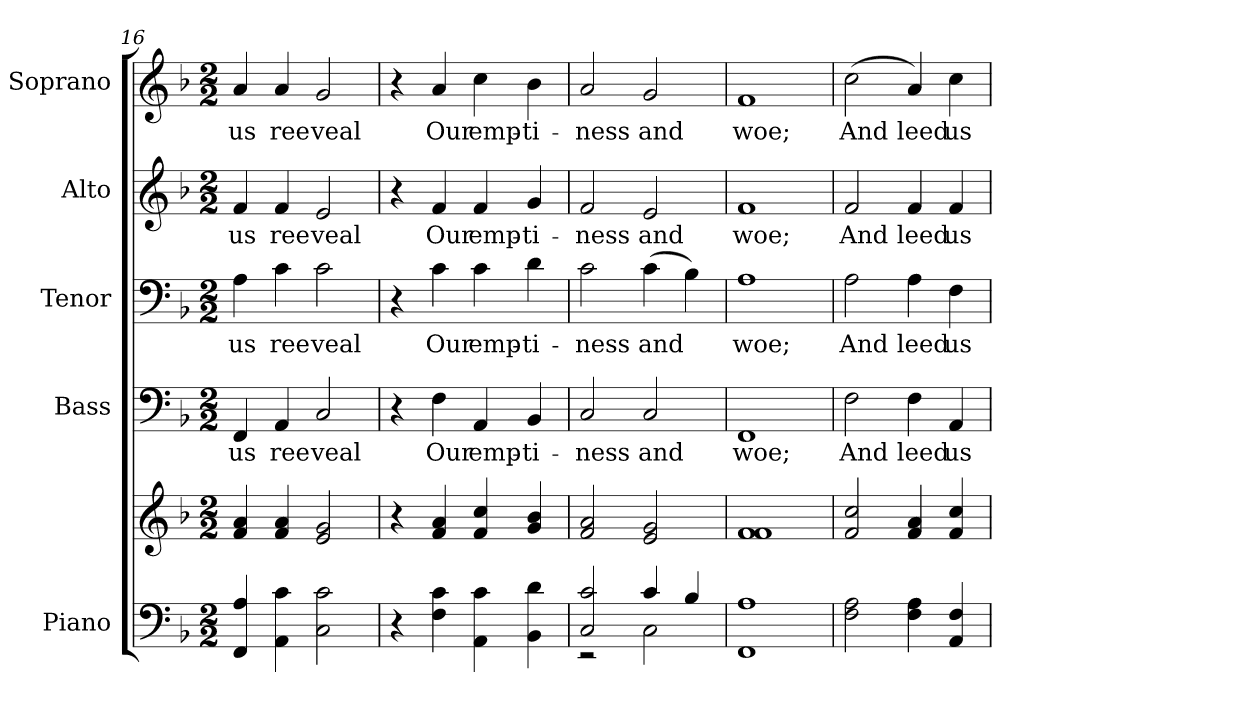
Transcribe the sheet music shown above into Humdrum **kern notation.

**kern	**kern	**kern	**text	**kern	**text	**kern	**text	**kern	**text
*part5	*part5	*part4	*part4	*part3	*part3	*part2	*part2	*part1	*part1
*staff6	*staff5	*staff4	*staff4	*staff3	*staff3	*staff2	*staff2	*staff1	*staff1
*I"Piano	*	*I"Bass	*	*I"Tenor	*	*I"Alto	*	*I"Soprano	*
*I'Pno.	*	*I'B.	*	*I'T.	*	*I'A.	*	*I'S.	*
!!LO:PB:g=z
*clefF4	*clefG2	*clefF4	*	*clefF4	*	*clefG2	*	*clefG2	*
*k[b-]	*k[b-]	*k[b-]	*	*k[b-]	*	*k[b-]	*	*k[b-]	*
*F:	*F:	*F:	*	*F:	*	*F:	*	*F:	*
*M2/2	*M2/2	*M2/2	*	*M2/2	*	*M2/2	*	*M2/2	*
=16	=16	=16	=16	=16	=16	=16	=16	=16	=16
!	!	!	!LO:LY:b:color=#000000	!	!	!	!	!	!
!	!	!	!	!	!LO:LY:b:color=#000000	!	!	!	!
!	!	!	!	!	!	!	!LO:LY:b:color=#000000	!	!
!	!	!	!	!	!	!	!	!	!LO:LY:b:color=#000000
4FFi/ 4Ai	4fi/ 4ai	4FFi/	us	4Ai\	us	4fi/	us	4ai/	us
!	!	!	!LO:LY:b:color=#000000	!	!	!	!	!	!
!	!	!	!	!	!LO:LY:b:color=#000000	!	!	!	!
!	!	!	!	!	!	!	!LO:LY:b:color=#000000	!	!
!	!	!	!	!	!	!	!	!	!LO:LY:b:color=#000000
4AAi\ 4ci	4fi/ 4ai	4AAi/	ree	4ci\	ree	4fi/	ree	4ai/	ree
!	!	!	!LO:LY:b:color=#000000	!	!	!	!	!	!
!	!	!	!	!	!LO:LY:b:color=#000000	!	!	!	!
!	!	!	!	!	!	!	!LO:LY:b:color=#000000	!	!
!	!	!	!	!	!	!	!	!	!LO:LY:b:color=#000000
2Ci\ 2ci	2ei/ 2gi	2Ci/	veal	2ci\	veal	2ei/	veal	2gi/	veal
=17	=17	=17	=17	=17	=17	=17	=17	=17	=17
4r	4r	4r	.	4r	.	4r	.	4r	.
!	!	!	!LO:LY:b:color=#000000	!	!	!	!	!	!
!	!	!	!	!	!LO:LY:b:color=#000000	!	!	!	!
!	!	!	!	!	!	!	!LO:LY:b:color=#000000	!	!
!	!	!	!	!	!	!	!	!	!LO:LY:b:color=#000000
4Fi\ 4ci	4fi/ 4ai	4Fi\	Our	4ci\	Our	4fi/	Our	4ai/	Our
!	!	!	!LO:LY:b:color=#000000	!	!	!	!	!	!
!	!	!	!	!	!LO:LY:b:color=#000000	!	!	!	!
!	!	!	!	!	!	!	!LO:LY:b:color=#000000	!	!
!	!	!	!	!	!	!	!	!	!LO:LY:b:color=#000000
4AAi\ 4ci	4fi/ 4cci	4AAi/	emp-	4ci\	emp-	4fi/	emp-	4cci\	emp-
!	!	!	!LO:LY:b:color=#000000	!	!	!	!	!	!
!	!	!	!	!	!LO:LY:b:color=#000000	!	!	!	!
!	!	!	!	!	!	!	!LO:LY:b:color=#000000	!	!
!	!	!	!	!	!	!	!	!	!LO:LY:b:color=#000000
4BB-i\ 4di	4gi/ 4b-i	4BB-i/	-ti-	4di\	-ti-	4gi/	-ti-	4b-i\	-ti-
=18	=18	=18	=18	=18	=18	=18	=18	=18	=18
*^	*	*	*	*	*	*	*	*	*
!	!	!	!	!LO:LY:b:color=#000000	!	!	!	!	!	!
!	!	!	!	!	!	!LO:LY:b:color=#000000	!	!	!	!
!	!	!	!	!	!	!	!	!LO:LY:b:color=#000000	!	!
!	!	!	!	!	!	!	!	!	!	!LO:LY:b:color=#000000
2Ci/ 2ci	2r	2fi/ 2ai	2Ci/	-ness	2ci\	-ness	2fi/	-ness	2ai/	-ness
!	!	!	!	!LO:LY:b:color=#000000	!	!	!	!	!	!
!	!	!	!	!	!	!LO:LY:b:color=#000000	!	!	!	!
!	!	!	!	!	!	!	!	!LO:LY:b:color=#000000	!	!
!	!	!	!	!	!	!	!	!	!	!LO:LY:b:color=#000000
4ci/	2Ci\	2ei/ 2gi	2Ci/	and	(4ci\	and	2ei/	and	2gi/	and
4B-i/	.	.	.	.	4B-i\)	.	.	.	.	.
*v	*v	*	*	*	*	*	*	*	*	*
!!LO:PB:g=z
=19	=19	=19	=19	=19	=19	=19	=19	=19	=19
!	!	!	!LO:LY:b:color=#000000	!	!	!	!	!	!
!	!	!	!	!	!LO:LY:b:color=#000000	!	!	!	!
!	!	!	!	!	!	!	!LO:LY:b:color=#000000	!	!
!	!	!	!	!	!	!	!	!	!LO:LY:b:color=#000000
1FFi 1Ai	1fi 1fi	1FFi	woe;	1Ai	woe;	1fi	woe;	1fi	woe;
=20	=20	=20	=20	=20	=20	=20	=20	=20	=20
!	!	!	!LO:LY:b:color=#000000	!	!	!	!	!	!
!	!	!	!	!	!LO:LY:b:color=#000000	!	!	!	!
!	!	!	!	!	!	!	!LO:LY:b:color=#000000	!	!
!	!	!	!	!	!	!	!	!	!LO:LY:b:color=#000000
2Fi\ 2Ai	2fi/ 2cci	2Fi\	And	2Ai\	And	2fi/	And	(2cci\	And
!	!	!	!LO:LY:b:color=#000000	!	!	!	!	!	!
!	!	!	!	!	!LO:LY:b:color=#000000	!	!	!	!
!	!	!	!	!	!	!	!LO:LY:b:color=#000000	!	!
!	!	!	!	!	!	!	!	!	!LO:LY:b:color=#000000
4Fi\ 4Ai	4fi/ 4ai	4Fi\	leed	4Ai\	leed	4fi/	leed	4ai/)	leed
!	!	!	!LO:LY:b:color=#000000	!	!	!	!	!	!
!	!	!	!	!	!LO:LY:b:color=#000000	!	!	!	!
!	!	!	!	!	!	!	!LO:LY:b:color=#000000	!	!
!	!	!	!	!	!	!	!	!	!LO:LY:b:color=#000000
4AAi/ 4Fi	4fi/ 4cci	4AAi/	us	4Fi\	us	4fi/	us	4cci\	us
=	=	=	=	=	=	=	=	=	=
*-	*-	*-	*-	*-	*-	*-	*-	*-	*-
